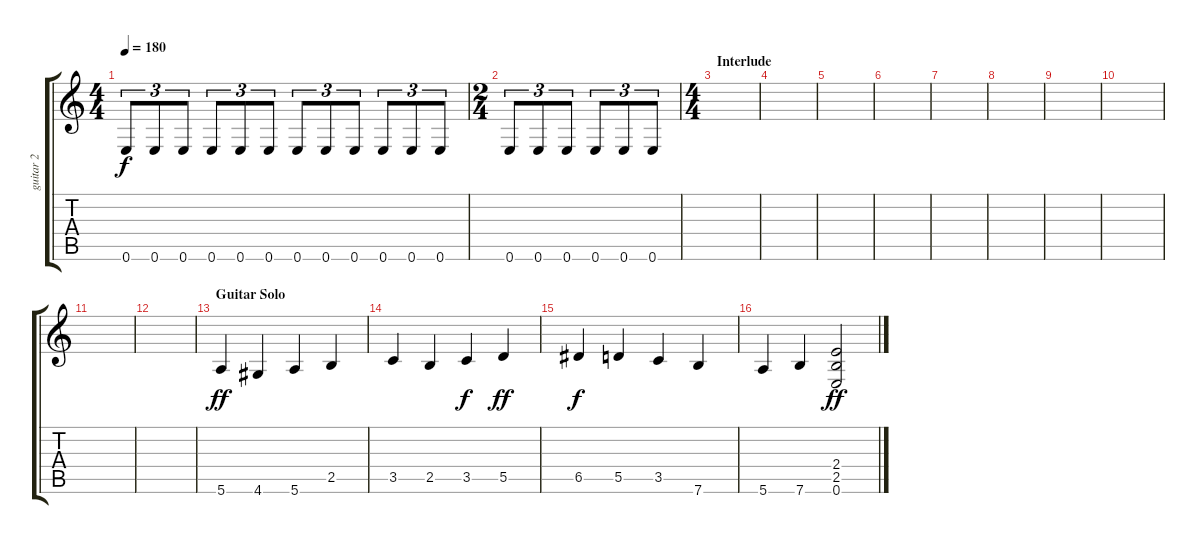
\track ("guitar 2" "guitar 2") {instrument distortionguitar}
\staff {score tabs}
\tuning (E4 B3 G3 D3 A2 E2) {hide}
\ts (4 4)
\tempo 180
\clef g2
\ks c
0.6.8{tu (3 2) dy f} 0.6.8{tu (3 2)} 0.6.8{tu (3 2)} 0.6.8{tu (3 2)} 0.6.8{tu (3 2)} 0.6.8{tu (3 2)} 0.6.8{tu (3 2)} 0.6.8{tu (3 2)} 0.6.8{tu (3 2)} 0.6.8{tu (3 2)} 0.6.8{tu (3 2)} 0.6.8{tu (3 2)} |
\ts (2 4)
0.6.8{tu (3 2)} 0.6.8{tu (3 2)} 0.6.8{tu (3 2)} 0.6.8{tu (3 2)} 0.6.8{tu (3 2)} 0.6.8{tu (3 2)} |
\ts (4 4)
\section ("" "Interlude")
|
|
|
|
|
|
|
|
|
|
\section ("" "Guitar Solo")
5.6.4{dy ff} 4.6.4 5.6.4 2.5.4 |
3.5.4 2.5.4 3.5.4{dy f} 5.5.4{dy ff} |
6.5.4{dy f} 5.5.4 3.5.4 7.6.4 |
5.6.4 7.6.4 (2.4 2.5 0.6).2{dy ff}
